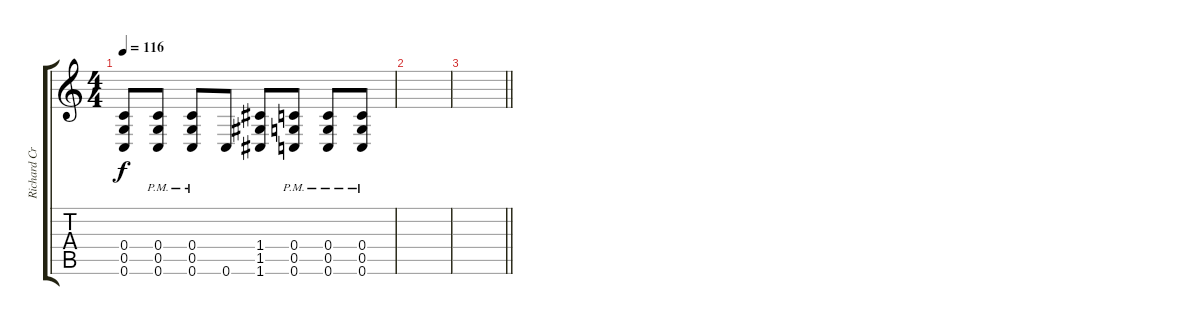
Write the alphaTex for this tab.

\track ("Richard Cruspe" "Richard Cr") {instrument distortionguitar}
\staff {score tabs}
\tuning (D4 A3 F3 C3 G2 C2) {hide}
\ts (4 4)
\tempo 116
\clef g2
\ks c
(0.4 0.5 0.6).8{dy f} (0.4{pm} 0.5{pm} 0.6{pm}).8 (0.4{pm} 0.5{pm} 0.6{pm}).8 0.6.8 (1.4 1.5 1.6).8 (0.4{pm} 0.5{pm} 0.6{pm}).8 (0.4{pm} 0.5{pm} 0.6{pm}).8 (0.4 0.5 0.6{pm}).8 |
|
\barLineRight lightlight
